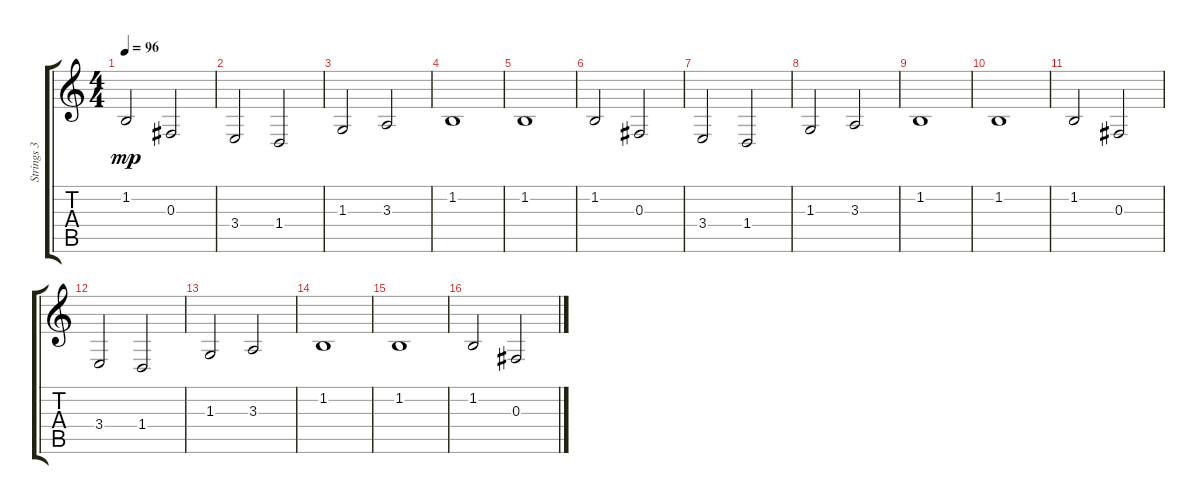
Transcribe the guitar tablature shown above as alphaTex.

\track ("Strings 3" "Strings 3") {instrument tremolostrings}
\staff {score tabs}
\tuning (Eb4 Bb3 Gb3 Db3 Ab2 Eb2) {hide}
\ts (4 4)
\tempo 96
\clef g2
\ks c
1.2.2{dy mp} 0.3.2 |
3.4.2 1.4.2 |
1.3.2 3.3.2 |
1.2.1 |
1.2.1 |
1.2.2 0.3.2 |
3.4.2 1.4.2 |
1.3.2 3.3.2 |
1.2.1 |
1.2.1 |
1.2.2 0.3.2 |
3.4.2 1.4.2 |
1.3.2 3.3.2 |
1.2.1 |
1.2.1 |
1.2.2 0.3.2
